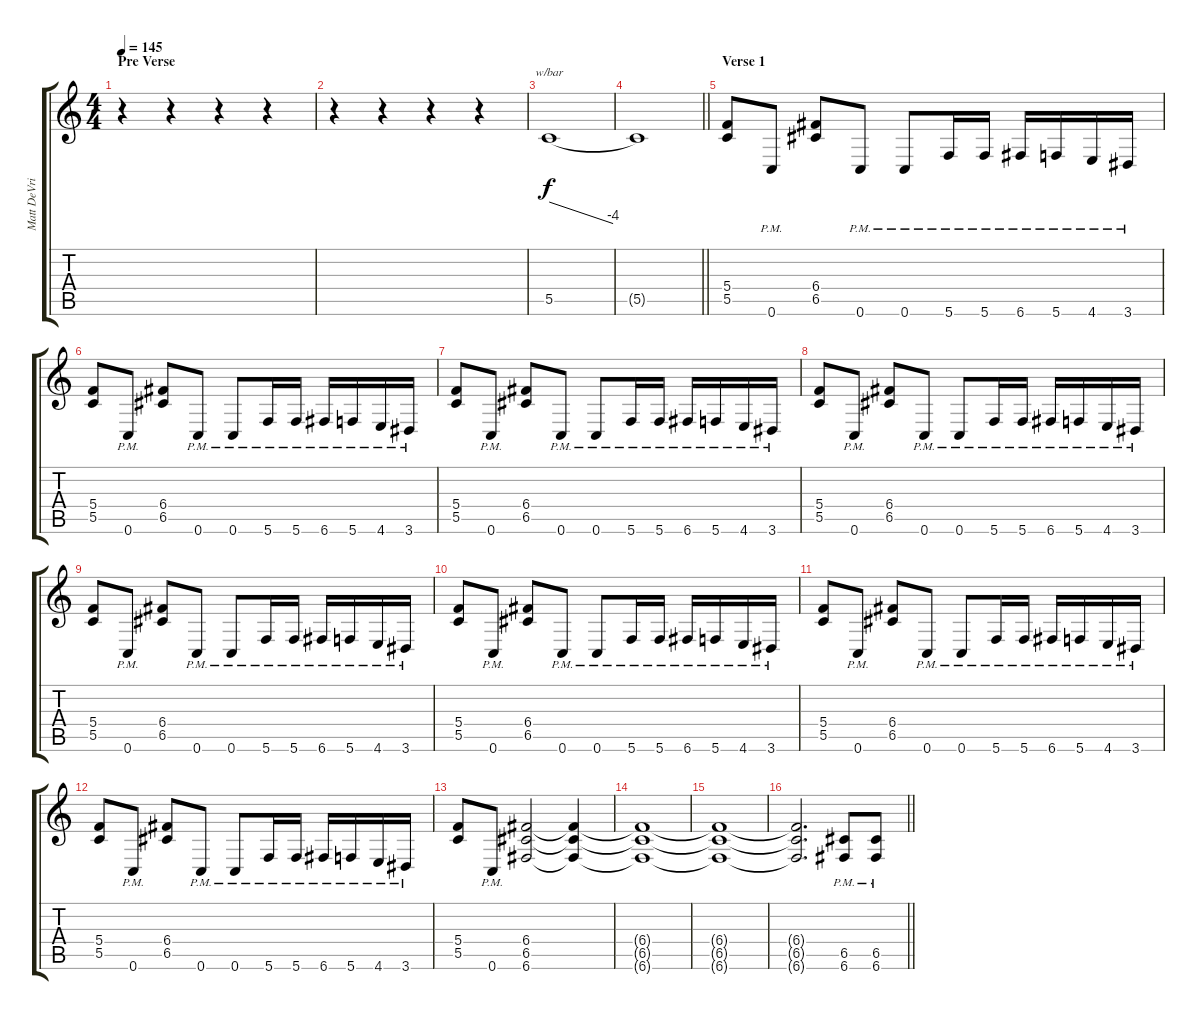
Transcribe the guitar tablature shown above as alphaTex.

\track ("Matt DeVries" "Matt DeVri") {instrument distortionguitar}
\staff {score tabs}
\tuning (D4 A3 F3 C3 G2 C2) {hide}
\ts (4 4)
\section ("" "Pre Verse")
\tempo 145
\clef g2
\ks c
r.4{dy f} r.4 r.4 r.4 |
r.4 r.4 r.4 r.4 |
5.5.1{tbe (dive default 0 0 60 -16)} |
\barLineRight lightlight
5.5{t}.1 |
\section ("" "Verse 1")
(5.4 5.5).8 0.6{pm}.8 (6.4 6.5).8 0.6{pm}.8 0.6{pm}.8 5.6{pm}.16 5.6{pm}.16 6.6{pm}.16 5.6{pm}.16 4.6{pm}.16 3.6{pm}.16 |
(5.4 5.5).8 0.6{pm}.8 (6.4 6.5).8 0.6{pm}.8 0.6{pm}.8 5.6{pm}.16 5.6{pm}.16 6.6{pm}.16 5.6{pm}.16 4.6{pm}.16 3.6{pm}.16 |
(5.4 5.5).8 0.6{pm}.8 (6.4 6.5).8 0.6{pm}.8 0.6{pm}.8 5.6{pm}.16 5.6{pm}.16 6.6{pm}.16 5.6{pm}.16 4.6{pm}.16 3.6{pm}.16 |
(5.4 5.5).8 0.6{pm}.8 (6.4 6.5).8 0.6{pm}.8 0.6{pm}.8 5.6{pm}.16 5.6{pm}.16 6.6{pm}.16 5.6{pm}.16 4.6{pm}.16 3.6{pm}.16 |
(5.4 5.5).8 0.6{pm}.8 (6.4 6.5).8 0.6{pm}.8 0.6{pm}.8 5.6{pm}.16 5.6{pm}.16 6.6{pm}.16 5.6{pm}.16 4.6{pm}.16 3.6{pm}.16 |
(5.4 5.5).8 0.6{pm}.8 (6.4 6.5).8 0.6{pm}.8 0.6{pm}.8 5.6{pm}.16 5.6{pm}.16 6.6{pm}.16 5.6{pm}.16 4.6{pm}.16 3.6{pm}.16 |
(5.4 5.5).8 0.6{pm}.8 (6.4 6.5).8 0.6{pm}.8 0.6{pm}.8 5.6{pm}.16 5.6{pm}.16 6.6{pm}.16 5.6{pm}.16 4.6{pm}.16 3.6{pm}.16 |
(5.4 5.5).8 0.6{pm}.8 (6.4 6.5).8 0.6{pm}.8 0.6{pm}.8 5.6{pm}.16 5.6{pm}.16 6.6{pm}.16 5.6{pm}.16 4.6{pm}.16 3.6{pm}.16 |
(5.4 5.5).8 0.6{pm}.8 (6.4 6.5 6.6).2 (6.4{t} 6.5{t} 6.6{t}).4 |
(6.4{t} 6.5{t} 6.6{t}).1 |
(6.4{t} 6.5{t} 6.6{t}).1 |
\barLineRight lightlight
(6.4{t} 6.5{t} 6.6{t}).2{d} (6.5{pm} 6.6{pm}).8 (6.5{pm} 6.6{pm}).8
